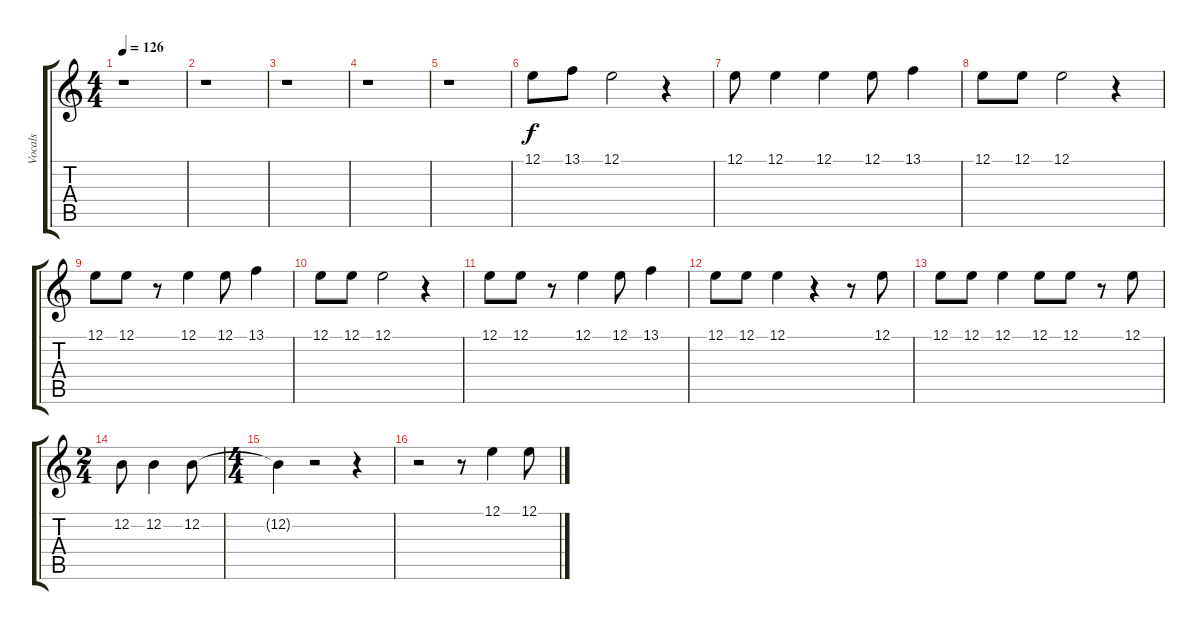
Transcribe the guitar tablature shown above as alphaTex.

\track ("Vocals" "Vocals") {instrument lead2sawtooth}
\staff {score tabs}
\tuning (E4 B3 G3 D3 A2 E2) {hide}
\ts (4 4)
\tempo 126
\clef g2
\ks c
r.1{dy f} |
r.1 |
r.1 |
r.1 |
r.1 |
12.1.8 13.1.8 12.1.2 r.4 |
12.1.8 12.1.4 12.1.4 12.1.8 13.1.4 |
12.1.8 12.1.8 12.1.2 r.4 |
12.1.8 12.1.8 r.8 12.1.4 12.1.8 13.1.4 |
12.1.8 12.1.8 12.1.2 r.4 |
12.1.8 12.1.8 r.8 12.1.4 12.1.8 13.1.4 |
12.1.8 12.1.8 12.1.4 r.4 r.8 12.1.8 |
12.1.8 12.1.8 12.1.4 12.1.8 12.1.8 r.8 12.1.8 |
\ts (2 4)
12.2.8 12.2.4 12.2.8 |
\ts (4 4)
12.2{t}.4 r.2 r.4 |
r.2 r.8 12.1.4 12.1.8
